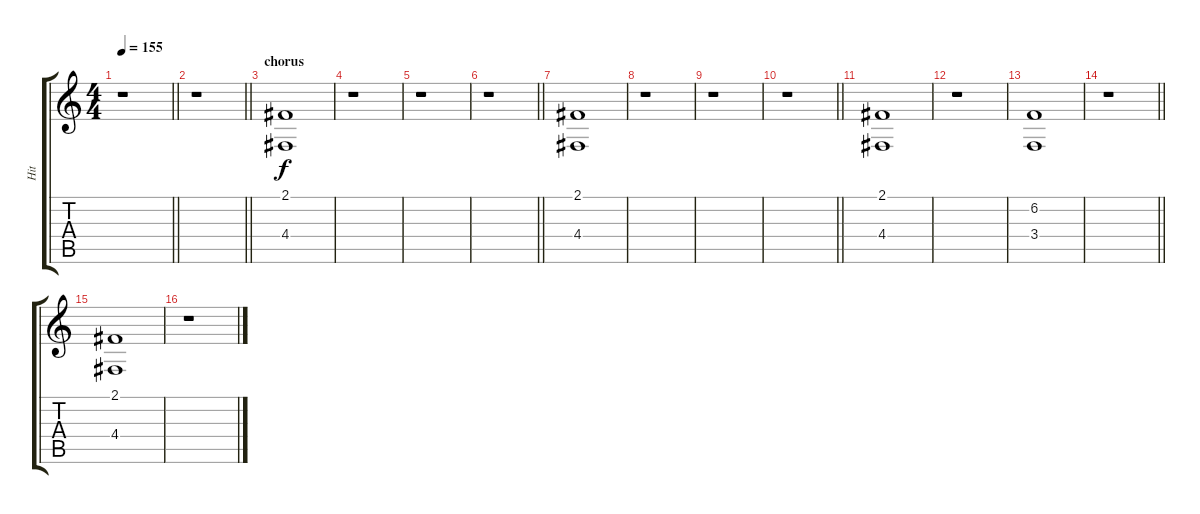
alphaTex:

\track ("Hit" "Hit") {instrument orchestrahit}
\staff {score tabs}
\tuning (E4 B3 G3 D3 A2 E2) {hide}
\ts (4 4)
\tempo 155
\clef g2
\barLineRight lightlight
\ks c
r.1{dy f} |
\barLineRight lightlight
r.1 |
\section ("" "chorus")
(2.1 4.4).1 |
r.1 |
r.1 |
\barLineRight lightlight
r.1 |
(2.1 4.4).1 |
r.1 |
r.1 |
\barLineRight lightlight
r.1 |
(2.1 4.4).1 |
r.1 |
(6.2 3.4).1 |
\barLineRight lightlight
r.1 |
(2.1 4.4).1 |
r.1
